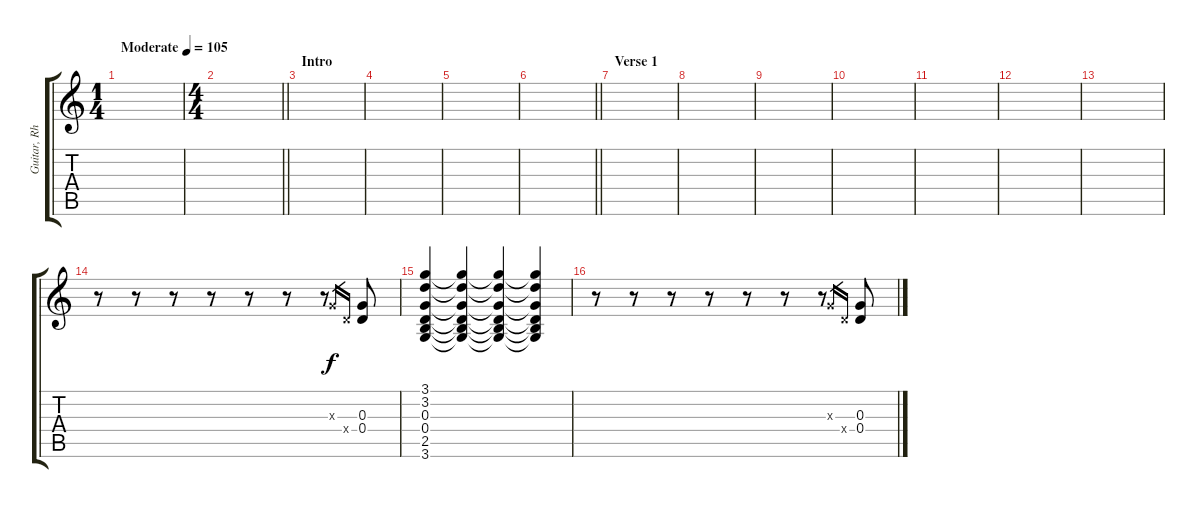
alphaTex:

\track ("Guitar, Rhythm" "Guitar, Rh") {instrument distortionguitar}
\staff {score tabs}
\tuning (E4 B3 G3 D3 A2 E2) {hide}
\ts (1 4)
\tempo (105 "Moderate")
\clef g2
\ks c
|
\ts (4 4)
\barLineRight lightlight
|
\section ("" "Intro")
|
|
|
\barLineRight lightlight
|
\section ("" "Verse 1")
|
|
|
|
|
|
|
r.8 r.8 r.8 r.8 r.8 r.8 r.8{volume 13} 0.3{x}.16{gr} 0.4{x}.16{gr} (0.3 0.4).8 |
(3.1 3.2 0.3 0.4 2.5 3.6).4{volume 0} (3.1{t} 3.2{t} 0.3{t} 0.4{t} 2.5{t} 3.6{t}).4 (3.1{t} 3.2{t} 0.3{t} 0.4{t} 2.5{t} 3.6{t}).4 (3.1{t} 3.2{t} 0.3{t} 0.4{t} 2.5{t} 3.6{t}).4 |
r.8 r.8 r.8 r.8 r.8 r.8 r.8{volume 13} 0.3{x}.16{gr} 0.4{x}.16{gr} (0.3 0.4).8
